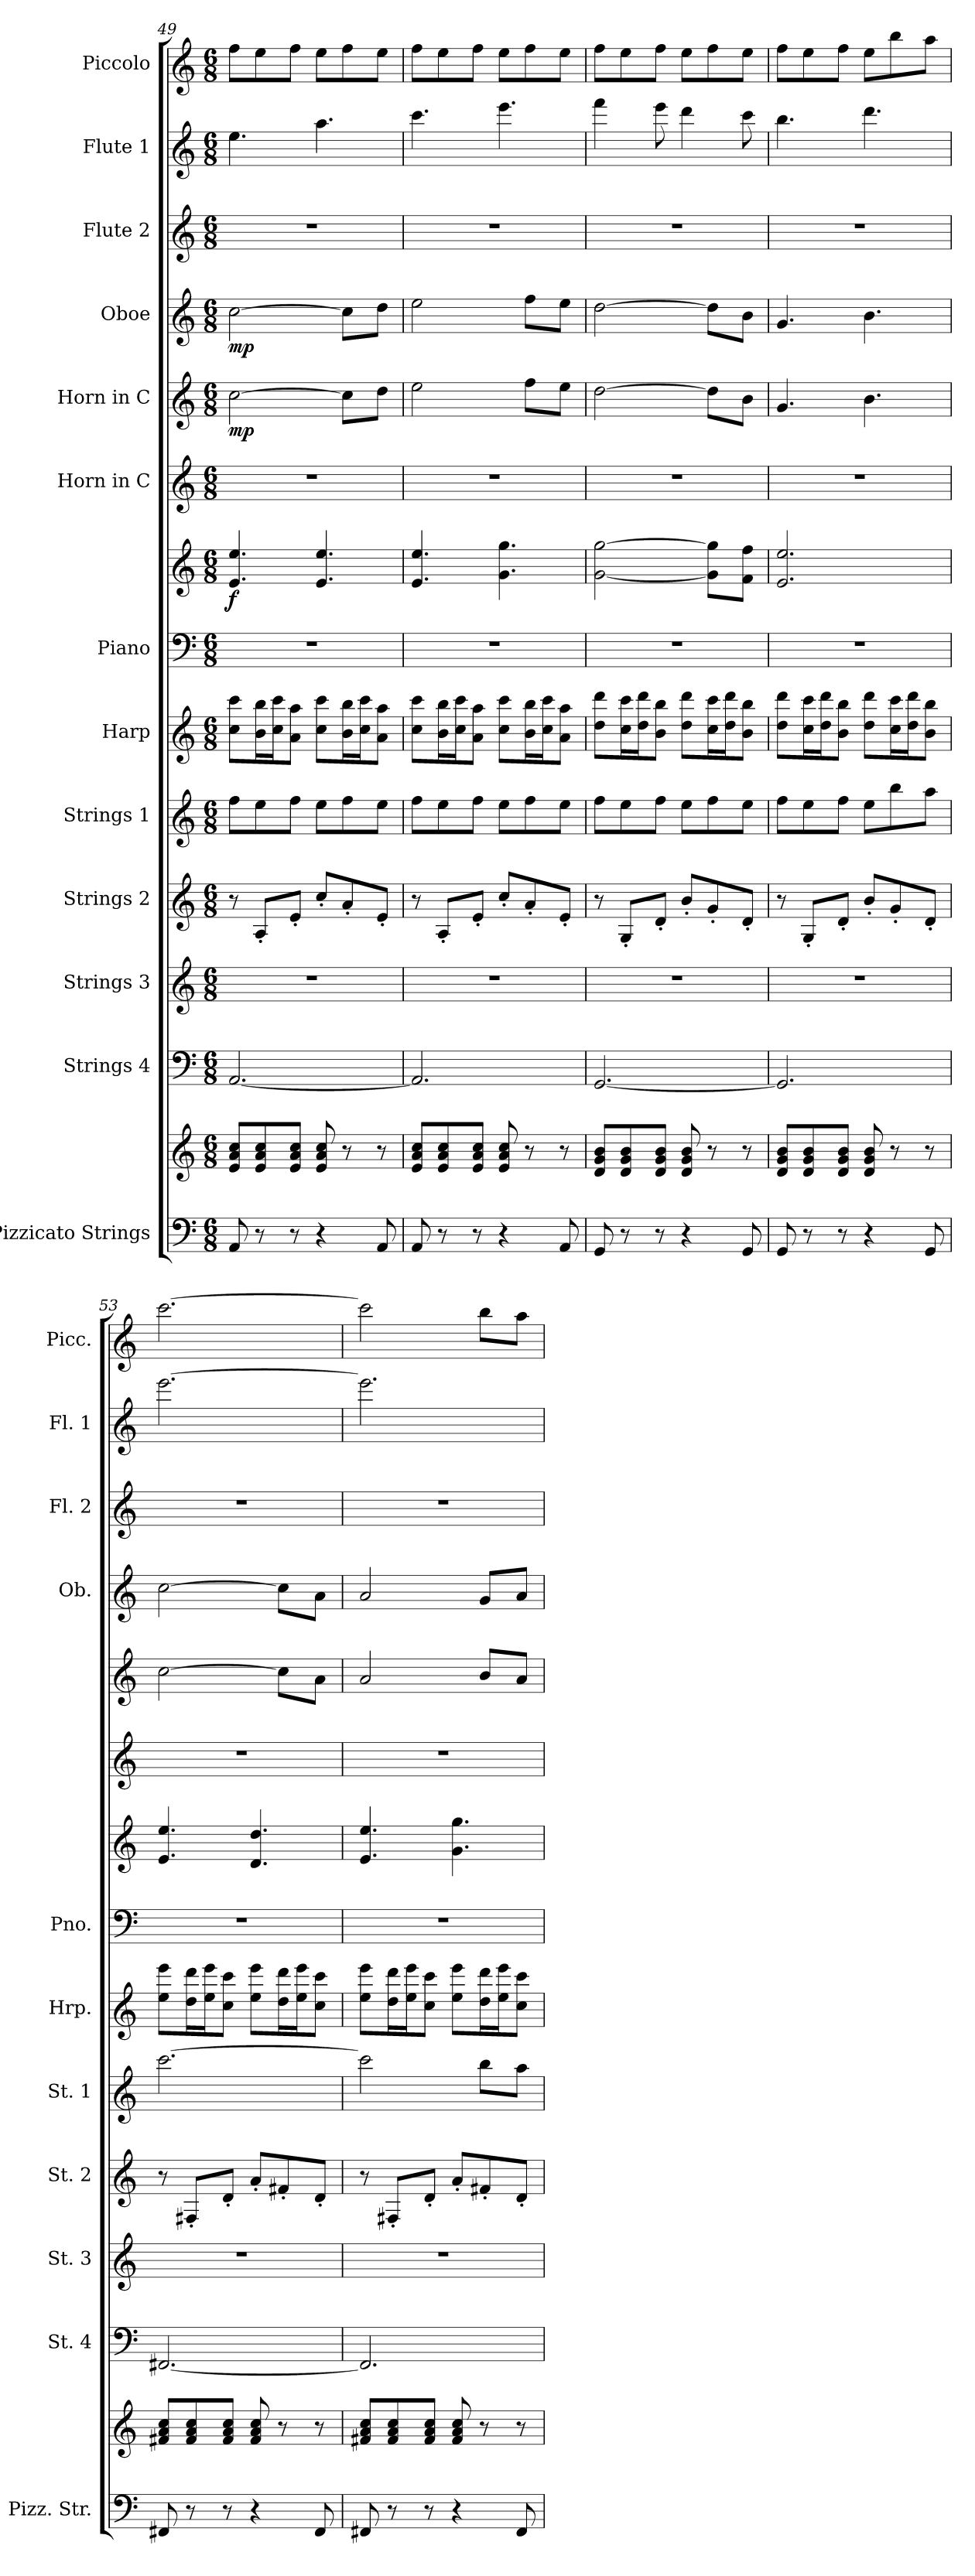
**kern	**kern	**kern	**kern	**kern	**kern	**kern	**kern	**kern	**dynam	**kern	**kern	**dynam	**kern	**dynam	**kern	**kern	**kern
*part13	*part13	*part12	*part11	*part10	*part9	*part8	*part7	*part7	*part7	*part6	*part5	*part5	*part4	*part4	*part3	*part2	*part1
*staff15	*staff14	*staff13	*staff12	*staff11	*staff10	*staff9	*staff8	*staff7	*staff7/8	*staff6	*staff5	*staff5	*staff4	*staff4	*staff3	*staff2	*staff1
*I"Pizzicato Strings	*	*I"Strings 4	*I"Strings 3	*I"Strings 2	*I"Strings 1	*I"Harp	*I"Piano	*	*	*I"Horn in C	*I"Horn in C	*	*I"Oboe	*	*I"Flute 2	*I"Flute 1	*I"Piccolo
*I'Pizz. Str.	*	*I'St. 4	*I'St. 3	*I'St. 2	*I'St. 1	*I'Hrp.	*I'Pno.	*	*	*	*	*	*I'Ob.	*	*I'Fl. 2	*I'Fl. 1	*I'Picc.
!!LO:PB:g=z
*clefF4	*clefG2	*clefF4	*clefG2	*clefG2	*clefG2	*clefG2	*clefF4	*clefG2	*	*clefG2	*clefG2	*	*clefG2	*	*clefG2	*clefG2	*clefG2
*	*	*	*	*	*	*	*	*	*	*ITrd7c12	*ITrd7c12	*	*	*	*	*	*ITrd-7c-12
*k[]	*k[]	*k[]	*k[]	*k[]	*k[]	*k[]	*k[]	*k[]	*	*k[]	*k[]	*	*k[]	*	*k[]	*k[]	*k[]
*M6/8	*M6/8	*M6/8	*M6/8	*M6/8	*M6/8	*M6/8	*M6/8	*M6/8	*	*M6/8	*M6/8	*	*M6/8	*	*M6/8	*M6/8	*M6/8
=49	=49	=49	=49	=49	=49	=49	=49	=49	=49	=49	=49	=49	=49	=49	=49	=49	=49
!	!	!	!	!	!	!	!	!	!LO:DY:b	!	!	!LO:DY:b	!	!LO:DY:b	!	!	!
8AA/	8e/ 8a/ 8cc/L	[2.AA/	2.r	8r	8ff\L	8cc\ 8ccc\L	2.r	4.e/ 4.ee/	f	2.r	[2c\	mp	[2cc\	mp	2.r	4.ee\	8fff\L
8r	8e/ 8a/ 8cc/	.	.	8A'/L	8ee\	16b\ 16bb\L	.	.	.	.	.	.	.	.	.	.	8eee\
.	.	.	.	.	.	16cc\ 16ccc\J	.	.	.	.	.	.	.	.	.	.	.
8r	8e/ 8a/ 8cc/J	.	.	8e'/J	8ff\J	8a\ 8aa\J	.	.	.	.	.	.	.	.	.	.	8fff\J
4r	8e/ 8a/ 8cc/	.	.	8cc'/L	8ee\L	8cc\ 8ccc\L	.	4.e/ 4.ee/	.	.	.	.	.	.	.	4.aa\	8eee\L
.	8r	.	.	8a'/	8ff\	16b\ 16bb\L	.	.	.	.	8c\L]	.	8cc\L]	.	.	.	8fff\
.	.	.	.	.	.	16cc\ 16ccc\J	.	.	.	.	.	.	.	.	.	.	.
8AA/	8r	.	.	8e'/J	8ee\J	8a\ 8aa\J	.	.	.	.	8d\J	.	8dd\J	.	.	.	8eee\J
=50	=50	=50	=50	=50	=50	=50	=50	=50	=50	=50	=50	=50	=50	=50	=50	=50	=50
8AA/	8e/ 8a/ 8cc/L	2.AA/]	2.r	8r	8ff\L	8cc\ 8ccc\L	2.r	4.e/ 4.ee/	.	2.r	2e\	.	2ee\	.	2.r	4.ccc\	8fff\L
8r	8e/ 8a/ 8cc/	.	.	8A'/L	8ee\	16b\ 16bb\L	.	.	.	.	.	.	.	.	.	.	8eee\
.	.	.	.	.	.	16cc\ 16ccc\J	.	.	.	.	.	.	.	.	.	.	.
8r	8e/ 8a/ 8cc/J	.	.	8e'/J	8ff\J	8a\ 8aa\J	.	.	.	.	.	.	.	.	.	.	8fff\J
4r	8e/ 8a/ 8cc/	.	.	8cc'/L	8ee\L	8cc\ 8ccc\L	.	4.g\ 4.gg\	.	.	.	.	.	.	.	4.eee\	8eee\L
.	8r	.	.	8a'/	8ff\	16b\ 16bb\L	.	.	.	.	8f\L	.	8ff\L	.	.	.	8fff\
.	.	.	.	.	.	16cc\ 16ccc\J	.	.	.	.	.	.	.	.	.	.	.
8AA/	8r	.	.	8e'/J	8ee\J	8a\ 8aa\J	.	.	.	.	8e\J	.	8ee\J	.	.	.	8eee\J
=51	=51	=51	=51	=51	=51	=51	=51	=51	=51	=51	=51	=51	=51	=51	=51	=51	=51
8GG/	8d/ 8g/ 8b/L	[2.GG/	2.r	8r	8ff\L	8dd\ 8ddd\L	2.r	[2g\ [2gg\	.	2.r	[2d\	.	[2dd\	.	2.r	4fff\	8fff\L
8r	8d/ 8g/ 8b/	.	.	8G'/L	8ee\	16cc\ 16ccc\L	.	.	.	.	.	.	.	.	.	.	8eee\
.	.	.	.	.	.	16dd\ 16ddd\J	.	.	.	.	.	.	.	.	.	.	.
8r	8d/ 8g/ 8b/J	.	.	8d'/J	8ff\J	8b\ 8bb\J	.	.	.	.	.	.	.	.	.	8eee\	8fff\J
4r	8d/ 8g/ 8b/	.	.	8b'/L	8ee\L	8dd\ 8ddd\L	.	.	.	.	.	.	.	.	.	4ddd\	8eee\L
.	8r	.	.	8g'/	8ff\	16cc\ 16ccc\L	.	8g\] 8gg\]L	.	.	8d\L]	.	8dd\L]	.	.	.	8fff\
.	.	.	.	.	.	16dd\ 16ddd\J	.	.	.	.	.	.	.	.	.	.	.
8GG/	8r	.	.	8d'/J	8ee\J	8b\ 8bb\J	.	8f\ 8ff\J	.	.	8B\J	.	8b\J	.	.	8ccc\	8eee\J
=52	=52	=52	=52	=52	=52	=52	=52	=52	=52	=52	=52	=52	=52	=52	=52	=52	=52
8GG/	8d/ 8g/ 8b/L	2.GG/]	2.r	8r	8ff\L	8dd\ 8ddd\L	2.r	2.e/ 2.ee/	.	2.r	4.G/	.	4.g/	.	2.r	4.bb\	8fff\L
8r	8d/ 8g/ 8b/	.	.	8G'/L	8ee\	16cc\ 16ccc\L	.	.	.	.	.	.	.	.	.	.	8eee\
.	.	.	.	.	.	16dd\ 16ddd\J	.	.	.	.	.	.	.	.	.	.	.
8r	8d/ 8g/ 8b/J	.	.	8d'/J	8ff\J	8b\ 8bb\J	.	.	.	.	.	.	.	.	.	.	8fff\J
4r	8d/ 8g/ 8b/	.	.	8b'/L	8ee\L	8dd\ 8ddd\L	.	.	.	.	4.B\	.	4.b\	.	.	4.ddd\	8eee\L
.	8r	.	.	8g'/	8bb\	16cc\ 16ccc\L	.	.	.	.	.	.	.	.	.	.	8bbb\
.	.	.	.	.	.	16dd\ 16ddd\J	.	.	.	.	.	.	.	.	.	.	.
8GG/	8r	.	.	8d'/J	8aa\J	8b\ 8bb\J	.	.	.	.	.	.	.	.	.	.	8aaa\J
!!LO:PB:g=z
=53	=53	=53	=53	=53	=53	=53	=53	=53	=53	=53	=53	=53	=53	=53	=53	=53	=53
8FF#X/	8f#X/ 8a/ 8cc/L	[2.FF#X/	2.r	8r	[2.ccc\	8ee\ 8eee\L	2.r	4.e/ 4.ee/	.	2.r	[2c\	.	[2cc\	.	2.r	[2.eee\	[2.cccc\
8r	8f#/ 8a/ 8cc/	.	.	8F#X'/L	.	16dd\ 16ddd\L	.	.	.	.	.	.	.	.	.	.	.
.	.	.	.	.	.	16ee\ 16eee\J	.	.	.	.	.	.	.	.	.	.	.
8r	8f#/ 8a/ 8cc/J	.	.	8d'/J	.	8cc\ 8ccc\J	.	.	.	.	.	.	.	.	.	.	.
4r	8f#/ 8a/ 8cc/	.	.	8a'/L	.	8ee\ 8eee\L	.	4.d/ 4.dd/	.	.	.	.	.	.	.	.	.
.	8r	.	.	8f#X'/	.	16dd\ 16ddd\L	.	.	.	.	8c\L]	.	8cc\L]	.	.	.	.
.	.	.	.	.	.	16ee\ 16eee\J	.	.	.	.	.	.	.	.	.	.	.
8FF#/	8r	.	.	8d'/J	.	8cc\ 8ccc\J	.	.	.	.	8A\J	.	8a\J	.	.	.	.
=54	=54	=54	=54	=54	=54	=54	=54	=54	=54	=54	=54	=54	=54	=54	=54	=54	=54
8FF#X/	8f#X/ 8a/ 8cc/L	2.FF#/]	2.r	8r	2ccc\]	8ee\ 8eee\L	2.r	4.e/ 4.ee/	.	2.r	2A/	.	2a/	.	2.r	2.eee\]	2cccc\]
8r	8f#/ 8a/ 8cc/	.	.	8F#X'/L	.	16dd\ 16ddd\L	.	.	.	.	.	.	.	.	.	.	.
.	.	.	.	.	.	16ee\ 16eee\J	.	.	.	.	.	.	.	.	.	.	.
8r	8f#/ 8a/ 8cc/J	.	.	8d'/J	.	8cc\ 8ccc\J	.	.	.	.	.	.	.	.	.	.	.
4r	8f#/ 8a/ 8cc/	.	.	8a'/L	.	8ee\ 8eee\L	.	4.g\ 4.gg\	.	.	.	.	.	.	.	.	.
.	8r	.	.	8f#X'/	8bb\L	16dd\ 16ddd\L	.	.	.	.	8B/L	.	8g/L	.	.	.	8bbb\L
.	.	.	.	.	.	16ee\ 16eee\J	.	.	.	.	.	.	.	.	.	.	.
8FF#/	8r	.	.	8d'/J	8aa\J	8cc\ 8ccc\J	.	.	.	.	8A/J	.	8a/J	.	.	.	8aaa\J
=	=	=	=	=	=	=	=	=	=	=	=	=	=	=	=	=	=
*-	*-	*-	*-	*-	*-	*-	*-	*-	*-	*-	*-	*-	*-	*-	*-	*-	*-
